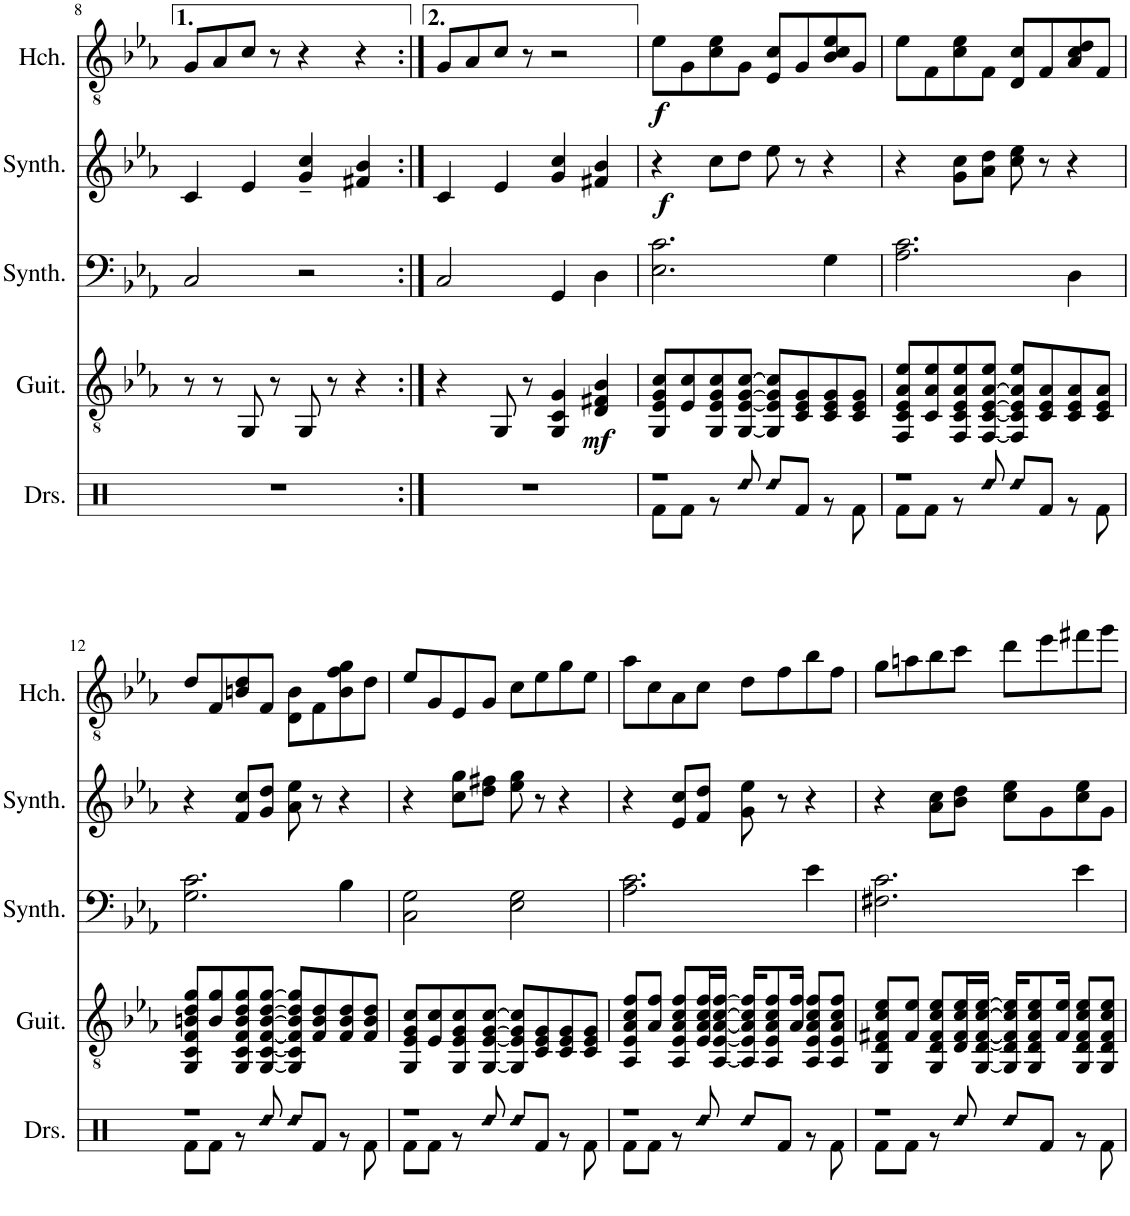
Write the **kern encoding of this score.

**kern	**kern	**dynam	**kern	**kern	**dynam	**kern	**dynam
*part5	*part4	*part4	*part3	*part2	*part2	*part1	*part1
*staff5	*staff4	*staff4	*staff3	*staff2	*staff2	*staff1	*staff1
*I"鼓組	*I"古典吉他	*	*I"弦樂合成器	*I"方波合成器	*	*I"大鍵琴	*
!!LO:PB:g=z
*clefX	*clefGv2	*	*clefF4	*clefG2	*	*clefGv2	*
*k[]	*k[b-e-a-]	*	*k[b-e-a-]	*k[b-e-a-]	*	*k[b-e-a-]	*
*M4/4	*M4/4	*	*M4/4	*M4/4	*	*M4/4	*
=8	=8	=8	=8	=8	=8	=8	=8
1r	8r	.	2C/	4c/	.	8G/L	.
.	8r	.	.	.	.	8A-/	.
.	8GG/	.	.	4e-/	.	8c/J	.
.	8r	.	.	.	.	8r	.
.	8GG/	.	2r	4g/~ 4cc/~	.	4r	.
.	8r	.	.	.	.	.	.
.	4r	.	.	4f#X/ 4b-/	.	4r	.
=9:|!	=9:|!	=9:|!	=9:|!	=9:|!	=9:|!	=9:|!	=9:|!
1r	4r	.	2C/	4c/	.	8G/L	.
.	.	.	.	.	.	8A-/	.
.	8GG/	.	.	4e-/	.	8c/J	.
.	8r	.	.	.	.	8r	.
.	4GG/ 4C/ 4G/	.	4GG/	4g/ 4cc/	.	2r	.
!	!	!LO:DY:b	!	!	!	!	!
.	4D/ 4F#X/ 4B-/	mf	4D\	4f#X/ 4b-/	.	.	.
=10	=10	=10	=10	=10	=10	=10	=10
*^	*	*	*	*	*	*	*
!	!	!	!	!	!	!LO:DY:b	!	!LO:DY:b
1r	8Rf\L	8GG/ 8E-/ 8G/ 8c/L	.	2.E-\ 2.c\	4r	f	8e-\L	f
.	8Rf\J	8E-/ 8c/	.	.	.	.	8G\	.
.	8r	8GG/ 8E-/ 8G/ 8c/	.	.	8cc\L	.	8c\ 8e-\	.
!	!LO:N:head=diamond	!	!	!	!	!	!	!
.	8Rdd/	[8GG/ [8E-/ [8G/ [8c/J	.	.	8dd\J	.	8G\J	.
!	!LO:N:head=diamond	!	!	!	!	!	!	!
.	8Rdd/L	8GG/] 8E-/] 8G/] 8c/]L	.	.	8ee-\	.	8E-/ 8c/L	.
.	8Rf/J	8C/ 8E-/ 8G/	.	.	8r	.	8G/	.
.	8r	8C/ 8E-/ 8G/	.	4G\	4r	.	8B-/ 8c/ 8e-/	.
.	8Rf\	8C/ 8E-/ 8G/J	.	.	.	.	8G/J	.
=11	=11	=11	=11	=11	=11	=11	=11	=11
1r	8Rf\L	8FF/ 8C/ 8E-/ 8A-/ 8e-/L	.	2.A-\ 2.c\	4r	.	8e-\L	.
.	8Rf\J	8C/ 8A-/ 8e-/	.	.	.	.	8F\	.
.	8r	8FF/ 8C/ 8E-/ 8A-/ 8e-/	.	.	8g\ 8cc\L	.	8c\ 8e-\	.
!	!LO:N:head=diamond	!	!	!	!	!	!	!
.	8Rdd/	[8FF/ [8C/ [8E-/ [8A-/ 8e-/J	.	.	8a-\ 8dd\J	.	8F\J	.
!	!LO:N:head=diamond	!	!	!	!	!	!	!
.	8Rdd/L	8FF/] 8C/] 8E-/] 8A-/] 8e-/L	.	.	8cc\ 8ee-\	.	8D/ 8c/L	.
.	8Rf/J	8C/ 8E-/ 8A-/	.	.	8r	.	8F/	.
.	8r	8C/ 8E-/ 8A-/	.	4D\	4r	.	8A-/ 8c/ 8d/	.
.	8Rf\	8C/ 8E-/ 8A-/J	.	.	.	.	8F/J	.
!!LO:LB:g=z
=12	=12	=12	=12	=12	=12	=12	=12	=12
1r	8Rf\L	8GG/ 8C/ 8F/ 8Bn/ 8d/ 8g/L	.	2.G\ 2.c\	4r	.	8d/L	.
.	8Rf\J	8B/ 8g/	.	.	.	.	8F/	.
.	8r	8GG/ 8C/ 8F/ 8B/ 8d/ 8g/	.	.	8f/ 8cc/L	.	8Bn/ 8d/	.
!	!LO:N:head=diamond	!	!	!	!	!	!	!
.	8Rdd/	[8GG/ [8C/ [8F/ [8B/ [8d/ [8g/J	.	.	8g/ 8dd/J	.	8F/J	.
!	!LO:N:head=diamond	!	!	!	!	!	!	!
.	8Rdd/L	8GG/] 8C/] 8F/] 8B/] 8d/] 8g/]L	.	.	8a-\ 8ee-\	.	8D\ 8B\L	.
.	8Rf/J	8F/ 8B/ 8d/	.	.	8r	.	8F\	.
.	8r	8F/ 8B/ 8d/	.	4B-\	4r	.	8B\ 8f\ 8g\	.
.	8Rf\	8F/ 8B/ 8d/J	.	.	.	.	8d\J	.
=13	=13	=13	=13	=13	=13	=13	=13	=13
1r	8Rf\L	8GG/ 8E-/ 8G/ 8c/L	.	2C\ 2G\	4r	.	8e-/L	.
.	8Rf\J	8E-/ 8c/	.	.	.	.	8G/	.
.	8r	8GG/ 8E-/ 8G/ 8c/	.	.	8cc\ 8gg\L	.	8E-/	.
!	!LO:N:head=diamond	!	!	!	!	!	!	!
.	8Rdd/	[8GG/ [8E-/ [8G/ [8c/J	.	.	8dd\ 8ff#X\J	.	8G/J	.
!	!LO:N:head=diamond	!	!	!	!	!	!	!
.	8Rdd/L	8GG/] 8E-/] 8G/] 8c/]L	.	2E-\ 2G\	8ee-\ 8gg\	.	8c\L	.
.	8Rf/J	8C/ 8E-/ 8G/	.	.	8r	.	8e-\	.
.	8r	8C/ 8E-/ 8G/	.	.	4r	.	8g\	.
.	8Rf\	8C/ 8E-/ 8G/J	.	.	.	.	8e-\J	.
=14	=14	=14	=14	=14	=14	=14	=14	=14
1r	8Rf\L	8AA-/ 8E-/ 8A-/ 8c/ 8f/L	.	2.A-\ 2.c\	4r	.	8a-\L	.
.	8Rf\J	8A-/ 8f/J	.	.	.	.	8c\	.
.	8r	8AA-/ 8E-/ 8A-/ 8c/ 8f/L	.	.	8e-/ 8cc/L	.	8A-\	.
!	!LO:N:head=diamond	!	!	!	!	!	!	!
.	8Rdd/	16E-/ 16A-/ 16c/ 16f/L	.	.	8f/ 8dd/J	.	8c\J	.
.	.	[16AA-/ [16E-/ [16A-/ [16c/ [16f/JJ	.	.	.	.	.	.
!	!LO:N:head=diamond	!	!	!	!	!	!	!
.	8Rdd/L	16AA-/] 16E-/] 16A-/] 16c/] 16f/]KL	.	.	8g\ 8ee-\	.	8d\L	.
.	.	8AA-/ 8E-/ 8A-/ 8c/ 8f/	.	.	.	.	.	.
.	8Rf/J	.	.	.	8r	.	8f\	.
.	.	16A-/ 16f/Jk	.	.	.	.	.	.
.	8r	8AA-/ 8E-/ 8A-/ 8c/ 8f/L	.	4e-\	4r	.	8b-\	.
.	8Rf\	8AA-/ 8E-/ 8A-/ 8c/ 8f/J	.	.	.	.	8f\J	.
=15	=15	=15	=15	=15	=15	=15	=15	=15
1r	8Rf\L	8GG/ 8D/ 8F#X/ 8c/ 8e-/L	.	2.F#X\ 2.c\	4r	.	8g\L	.
.	8Rf\J	8F#/ 8e-/J	.	.	.	.	8an\	.
.	8r	8GG/ 8D/ 8F#/ 8c/ 8e-/L	.	.	8a-\ 8cc\L	.	8b-\	.
!	!LO:N:head=diamond	!	!	!	!	!	!	!
.	8Rdd/	16D/ 16F#/ 16c/ 16e-/L	.	.	8b-\ 8dd\J	.	8cc\J	.
.	.	[16GG/ [16D/ [16F#/ [16c/ [16e-/JJ	.	.	.	.	.	.
!	!LO:N:head=diamond	!	!	!	!	!	!	!
.	8Rdd/L	16GG/] 16D/] 16F#/] 16c/] 16e-/]KL	.	.	8cc\ 8ee-\L	.	8dd\L	.
.	.	8GG/ 8D/ 8F#/ 8c/ 8e-/	.	.	.	.	.	.
.	8Rf/J	.	.	.	8g\	.	8ee-\	.
.	.	16F#/ 16e-/Jk	.	.	.	.	.	.
.	8r	8GG/ 8D/ 8F#/ 8c/ 8e-/L	.	4e-\	8cc\ 8ee-\	.	8ff#X\	.
.	8Rf\	8GG/ 8D/ 8F#/ 8c/ 8e-/J	.	.	8g\J	.	8gg\J	.
*v	*v	*	*	*	*	*	*	*
=	=	=	=	=	=	=	=
*-	*-	*-	*-	*-	*-	*-	*-
